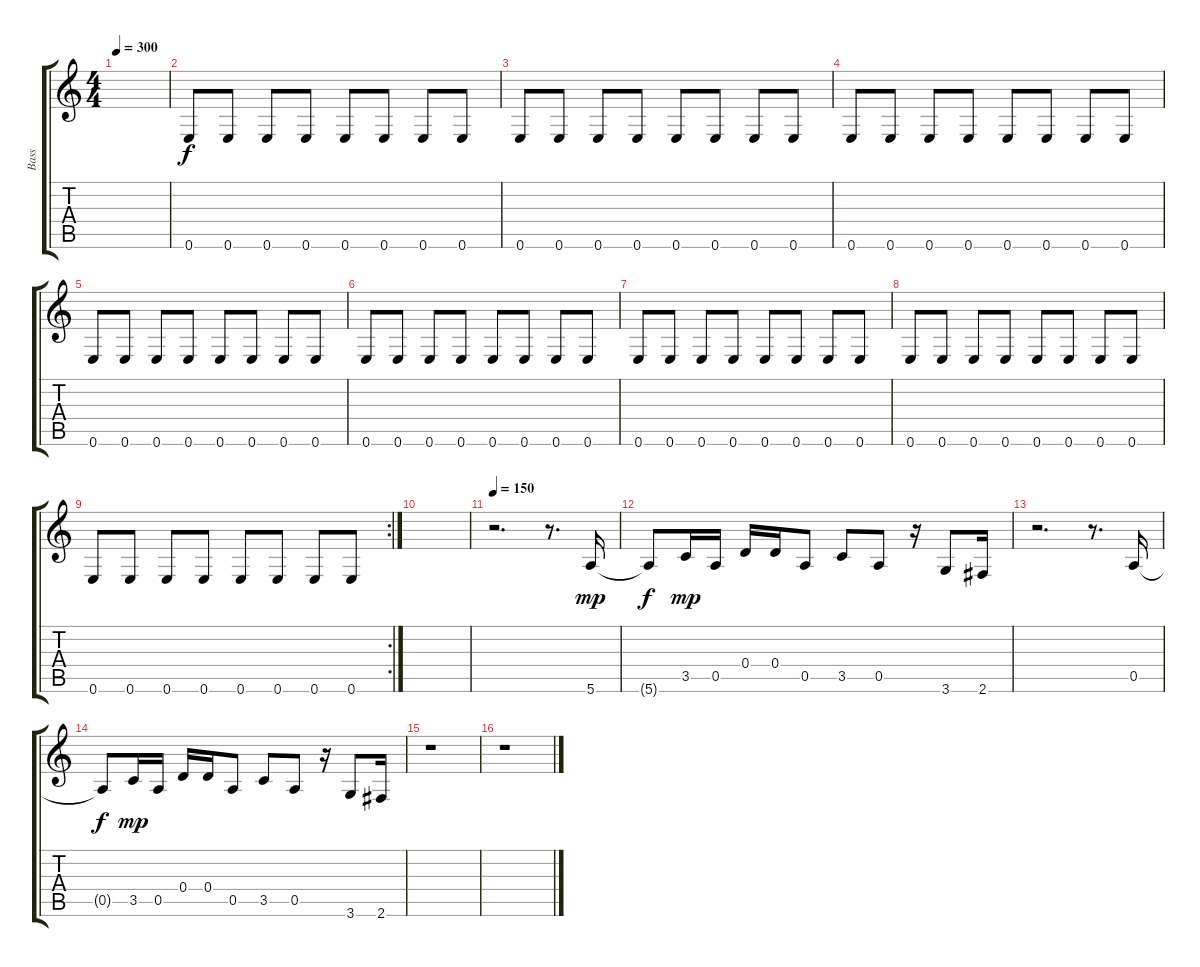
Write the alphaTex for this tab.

\track ("Bass" "Bass") {instrument electricbasspick}
\staff {score tabs}
\tuning (E4 B3 G3 D3 A2 E2) {hide}
\ts (4 4)
\tempo 300
\clef g2
\ks c
|
0.6.8 0.6.8 0.6.8 0.6.8 0.6.8 0.6.8 0.6.8 0.6.8 |
0.6.8 0.6.8 0.6.8 0.6.8 0.6.8 0.6.8 0.6.8 0.6.8 |
0.6.8 0.6.8 0.6.8 0.6.8 0.6.8 0.6.8 0.6.8 0.6.8 |
0.6.8 0.6.8 0.6.8 0.6.8 0.6.8 0.6.8 0.6.8 0.6.8 |
0.6.8 0.6.8 0.6.8 0.6.8 0.6.8 0.6.8 0.6.8 0.6.8 |
0.6.8 0.6.8 0.6.8 0.6.8 0.6.8 0.6.8 0.6.8 0.6.8 |
0.6.8 0.6.8 0.6.8 0.6.8 0.6.8 0.6.8 0.6.8 0.6.8 |
\rc 2
0.6.8 0.6.8 0.6.8 0.6.8 0.6.8 0.6.8 0.6.8 0.6.8 |
|
\tempo 150
r.2{d} r.8{d} 5.6.16{dy mp} |
5.6{t}.8{dy f} 3.5.16{dy mp} 0.5.16 0.4.16 0.4.16 0.5.8 3.5.8 0.5.8 r.16 3.6.8 2.6.16 |
r.2{d} r.8{d} 0.5.16 |
0.5{t}.8{dy f} 3.5.16{dy mp} 0.5.16 0.4.16 0.4.16 0.5.8 3.5.8 0.5.8 r.16 3.6.8 2.6.16 |
r.1 |
r.1
